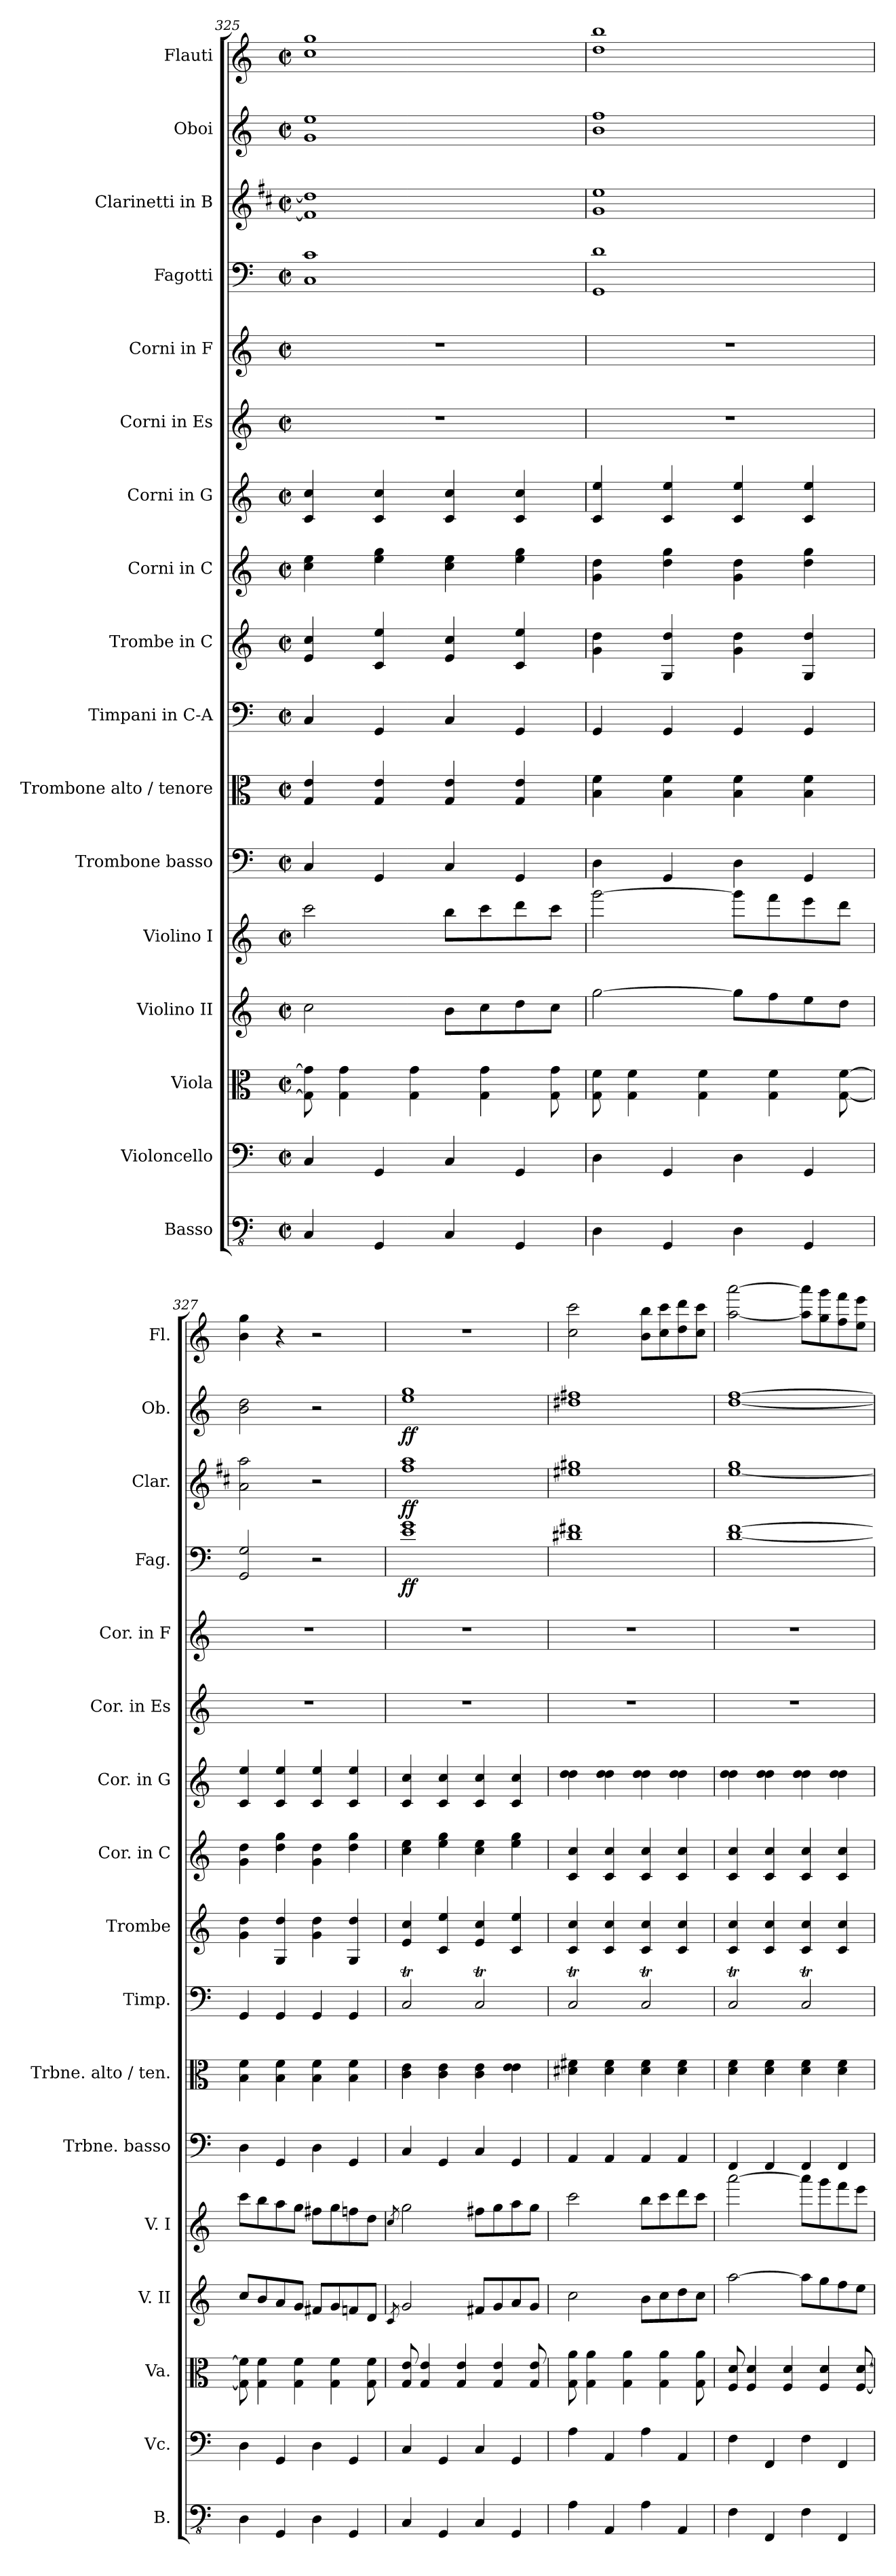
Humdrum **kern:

**kern	**kern	**kern	**kern	**kern	**kern	**kern	**kern	**kern	**kern	**kern	**kern	**kern	**kern	**dynam	**kern	**dynam	**kern	**dynam	**kern
*part17	*part16	*part15	*part14	*part13	*part12	*part11	*part10	*part9	*part8	*part7	*part6	*part5	*part4	*part4	*part3	*part3	*part2	*part2	*part1
*staff17	*staff16	*staff15	*staff14	*staff13	*staff12	*staff11	*staff10	*staff9	*staff8	*staff7	*staff6	*staff5	*staff4	*staff4	*staff3	*staff3	*staff2	*staff2	*staff1
*I"Basso	*I"Violoncello	*I"Viola	*I"Violino II	*I"Violino I	*I"Trombone basso	*I"Trombone alto / tenore	*I"Timpani in C-A	*I"Trombe in C	*I"Corni in C	*I"Corni in G	*I"Corni in Es	*I"Corni in F	*I"Fagotti	*	*I"Clarinetti in B	*	*I"Oboi	*	*I"Flauti
*I'B.	*I'Vc.	*I'Va.	*I'V. II	*I'V. I	*I'Trbne. basso	*I'Trbne. alto / ten.	*I'Timp.	*I'Trombe	*I'Cor. in C	*I'Cor. in G	*I'Cor. in Es	*I'Cor. in F	*I'Fag.	*	*I'Clar.	*	*I'Ob.	*	*I'Fl.
*clefFv4	*clefF4	*clefC3	*clefG2	*clefG2	*clefF4	*clefC3	*clefF4	*clefG2	*clefG2	*clefG2	*clefG2	*clefG2	*clefF4	*	*clefG2	*	*clefG2	*	*clefG2
*	*	*	*	*	*	*	*	*	*ITrd7c12	*ITrd3c5	*ITrd5c9	*ITrd4c7	*	*	*ITrd1c2	*	*	*	*
*k[]	*k[]	*k[]	*k[]	*k[]	*k[]	*k[]	*k[]	*k[]	*k[]	*k[f#]	*k[b-e-a-]	*k[b-]	*k[]	*	*k[]	*	*k[]	*	*k[]
*M2/2	*M2/2	*M2/2	*M2/2	*M2/2	*M2/2	*M2/2	*M2/2	*M2/2	*M2/2	*M2/2	*M2/2	*M2/2	*M2/2	*	*M2/2	*	*M2/2	*	*M2/2
*met(c|)	*met(c|)	*met(c|)	*met(c|)	*met(c|)	*met(c|)	*met(c|)	*met(c|)	*met(c|)	*met(c|)	*met(c|)	*met(c|)	*met(c|)	*met(c|)	*	*met(c|)	*	*met(c|)	*	*met(c|)
=325	=325	=325	=325	=325	=325	=325	=325	=325	=325	=325	=325	=325	=325	=325	=325	=325	=325	=325	=325
4CC/	4C/	8G\] 8g\]	2cc\	2ccc\	4C/	4G/ 4e/	4C/	4e/ 4cc/	4c\ 4e\	4G/ 4g/	1r	1r	1C 1c	.	1e] 1cc]	.	1g 1ee	.	1cc 1gg
.	.	4G\ 4g\	.	.	.	.	.	.	.	.	.	.	.	.	.	.	.	.	.
4GGG/	4GG/	.	.	.	4GG/	4G/ 4e/	4GG/	4c/ 4ee/	4e\ 4g\	4G/ 4g/	.	.	.	.	.	.	.	.	.
.	.	4G\ 4g\	.	.	.	.	.	.	.	.	.	.	.	.	.	.	.	.	.
4CC/	4C/	.	8b\L	8bb\L	4C/	4G/ 4e/	4C/	4e/ 4cc/	4c\ 4e\	4G/ 4g/	.	.	.	.	.	.	.	.	.
.	.	4G\ 4g\	8cc\	8ccc\	.	.	.	.	.	.	.	.	.	.	.	.	.	.	.
4GGG/	4GG/	.	8dd\	8ddd\	4GG/	4G/ 4e/	4GG/	4c/ 4ee/	4e\ 4g\	4G/ 4g/	.	.	.	.	.	.	.	.	.
.	.	8G\ 8g\	8cc\J	8ccc\J	.	.	.	.	.	.	.	.	.	.	.	.	.	.	.
=326	=326	=326	=326	=326	=326	=326	=326	=326	=326	=326	=326	=326	=326	=326	=326	=326	=326	=326	=326
4DD\	4D\	8G\ 8f\	[2gg\	[2ggg\	4D\	4B\ 4f\	4GG/	4g\ 4dd\	4G\ 4d\	4G/ 4b/	1r	1r	1GG 1d	.	1f 1dd	.	1b 1ff	.	1dd 1bb
.	.	4G\ 4f\	.	.	.	.	.	.	.	.	.	.	.	.	.	.	.	.	.
4GGG/	4GG/	.	.	.	4GG/	4B\ 4f\	4GG/	4G/ 4dd/	4d\ 4g\	4G/ 4b/	.	.	.	.	.	.	.	.	.
.	.	4G\ 4f\	.	.	.	.	.	.	.	.	.	.	.	.	.	.	.	.	.
4DD\	4D\	.	8gg\L]	8ggg\L]	4D\	4B\ 4f\	4GG/	4g\ 4dd\	4G\ 4d\	4G/ 4b/	.	.	.	.	.	.	.	.	.
.	.	4G\ 4f\	8ff\	8fff\	.	.	.	.	.	.	.	.	.	.	.	.	.	.	.
4GGG/	4GG/	.	8ee\	8eee\	4GG/	4B\ 4f\	4GG/	4G/ 4dd/	4d\ 4g\	4G/ 4b/	.	.	.	.	.	.	.	.	.
.	.	[8G\ [8f\	8dd\J	8ddd\J	.	.	.	.	.	.	.	.	.	.	.	.	.	.	.
=327	=327	=327	=327	=327	=327	=327	=327	=327	=327	=327	=327	=327	=327	=327	=327	=327	=327	=327	=327
4DD\	4D\	8G\] 8f\]	8cc/L	8ccc\L	4D\	4B\ 4f\	4GG/	4g\ 4dd\	4G\ 4d\	4G/ 4b/	1r	1r	2GG/ 2G/	.	2g\ 2gg\	.	2b\ 2dd\	.	4b\ 4gg\
.	.	4G\ 4f\	8b/	8bb\	.	.	.	.	.	.	.	.	.	.	.	.	.	.	.
4GGG/	4GG/	.	8a/	8aa\	4GG/	4B\ 4f\	4GG/	4G/ 4dd/	4d\ 4g\	4G/ 4b/	.	.	.	.	.	.	.	.	4r
.	.	4G\ 4f\	8g/J	8gg\J	.	.	.	.	.	.	.	.	.	.	.	.	.	.	.
4DD\	4D\	.	8f#X/L	8ff#X\L	4D\	4B\ 4f\	4GG/	4g\ 4dd\	4G\ 4d\	4G/ 4b/	.	.	2r	.	2r	.	2r	.	2r
.	.	4G\ 4f\	8g/	8gg\	.	.	.	.	.	.	.	.	.	.	.	.	.	.	.
4GGG/	4GG/	.	8fn/	8ffn\	4GG/	4B\ 4f\	4GG/	4G/ 4dd/	4d\ 4g\	4G/ 4b/	.	.	.	.	.	.	.	.	.
.	.	8G\ 8f\	8d/J	8dd\J	.	.	.	.	.	.	.	.	.	.	.	.	.	.	.
=328	=328	=328	=328	=328	=328	=328	=328	=328	=328	=328	=328	=328	=328	=328	=328	=328	=328	=328	=328
.	.	.	8qc/	8qcc/	.	.	.	.	.	.	.	.	.	.	.	.	.	.	.
*	*	*	*	*	*	*	*	*	*	*	*	*	*clefC4	*	*	*	*	*	*
!	!	!	!	!	!	!	!	!	!	!	!	!	!	!LO:DY:b	!	!LO:DY:b	!	!LO:DY:b	!
4CC/	4C/	8G/ 8e/	2g/	2gg\	4C/	4c\ 4e\	2CT/	4e/ 4cc/	4c\ 4e\	4G/ 4g/	1r	1r	1e 1g	ff	1ee 1gg	ff	1ee 1gg	ff	1r
.	.	4G/ 4e/	.	.	.	.	.	.	.	.	.	.	.	.	.	.	.	.	.
4GGG/	4GG/	.	.	.	4GG/	4c\ 4e\	.	4c/ 4ee/	4e\ 4g\	4G/ 4g/	.	.	.	.	.	.	.	.	.
.	.	4G/ 4e/	.	.	.	.	.	.	.	.	.	.	.	.	.	.	.	.	.
4CC/	4C/	.	8f#X/L	8ff#X\L	4C/	4c\ 4e\	2CT/	4e/ 4cc/	4c\ 4e\	4G/ 4g/	.	.	.	.	.	.	.	.	.
.	.	4G/ 4e/	8g/	8gg\	.	.	.	.	.	.	.	.	.	.	.	.	.	.	.
4GGG/	4GG/	.	8a/	8aa\	4GG/	4e\ 4e\	.	4c/ 4ee/	4e\ 4g\	4G/ 4g/	.	.	.	.	.	.	.	.	.
.	.	8G/ 8e/	8g/J	8gg\J	.	.	.	.	.	.	.	.	.	.	.	.	.	.	.
!!LO:PB:g=z
=329	=329	=329	=329	=329	=329	=329	=329	=329	=329	=329	=329	=329	=329	=329	=329	=329	=329	=329	=329
4AA\	4A\	8G\ 8a\	2cc\	2ccc\	4AA/	4d#X\ 4f#X\	2CT/	4c/ 4cc/	4C/ 4c/	4a\ 4a\	1r	1r	1d#X 1f#X	.	1dd#X 1ff#X	.	1dd#X 1ff#X	.	2cc\ 2ccc\
.	.	4G\ 4a\	.	.	.	.	.	.	.	.	.	.	.	.	.	.	.	.	.
4AAA/	4AA/	.	.	.	4AA/	4d#\ 4f#\	.	4c/ 4cc/	4C/ 4c/	4a\ 4a\	.	.	.	.	.	.	.	.	.
.	.	4G\ 4a\	.	.	.	.	.	.	.	.	.	.	.	.	.	.	.	.	.
4AA\	4A\	.	8b\L	8bb\L	4AA/	4d#\ 4f#\	2CT/	4c/ 4cc/	4C/ 4c/	4a\ 4a\	.	.	.	.	.	.	.	.	8b\ 8bb\L
.	.	4G\ 4a\	8cc\	8ccc\	.	.	.	.	.	.	.	.	.	.	.	.	.	.	8cc\ 8ccc\
4AAA/	4AA/	.	8dd\	8ddd\	4AA/	4d#\ 4f#\	.	4c/ 4cc/	4C/ 4c/	4a\ 4a\	.	.	.	.	.	.	.	.	8dd\ 8ddd\
.	.	8G\ 8a\	8cc\J	8ccc\J	.	.	.	.	.	.	.	.	.	.	.	.	.	.	8cc\ 8ccc\J
=330	=330	=330	=330	=330	=330	=330	=330	=330	=330	=330	=330	=330	=330	=330	=330	=330	=330	=330	=330
4FF\	4F\	8F/ 8d/	[2aa\	[2aaa\	4FF/	4d\ 4f\	2CT/	4c/ 4cc/	4C/ 4c/	4a\ 4a\	1r	1r	[1d [1f	.	[1dd 1ff	.	[1dd [1ff	.	[2aa\ [2aaa\
.	.	4F/ 4d/	.	.	.	.	.	.	.	.	.	.	.	.	.	.	.	.	.
4FFF/	4FF/	.	.	.	4FF/	4d\ 4f\	.	4c/ 4cc/	4C/ 4c/	4a\ 4a\	.	.	.	.	.	.	.	.	.
.	.	4F/ 4d/	.	.	.	.	.	.	.	.	.	.	.	.	.	.	.	.	.
4FF\	4F\	.	8aa\L]	8aaa\L]	4FF/	4d\ 4f\	2CT/	4c/ 4cc/	4C/ 4c/	4a\ 4a\	.	.	.	.	.	.	.	.	8aa\] 8aaa\]L
.	.	4F/ 4d/	8gg\	8ggg\	.	.	.	.	.	.	.	.	.	.	.	.	.	.	8gg\ 8ggg\
4FFF/	4FF/	.	8ff\	8fff\	4FF/	4d\ 4f\	.	4c/ 4cc/	4C/ 4c/	4a\ 4a\	.	.	.	.	.	.	.	.	8ff\ 8fff\
.	.	[8F/ [8d/	8ee\J	8eee\J	.	.	.	.	.	.	.	.	.	.	.	.	.	.	8ee\ 8eee\J
=	=	=	=	=	=	=	=	=	=	=	=	=	=	=	=	=	=	=	=
*-	*-	*-	*-	*-	*-	*-	*-	*-	*-	*-	*-	*-	*-	*-	*-	*-	*-	*-	*-
